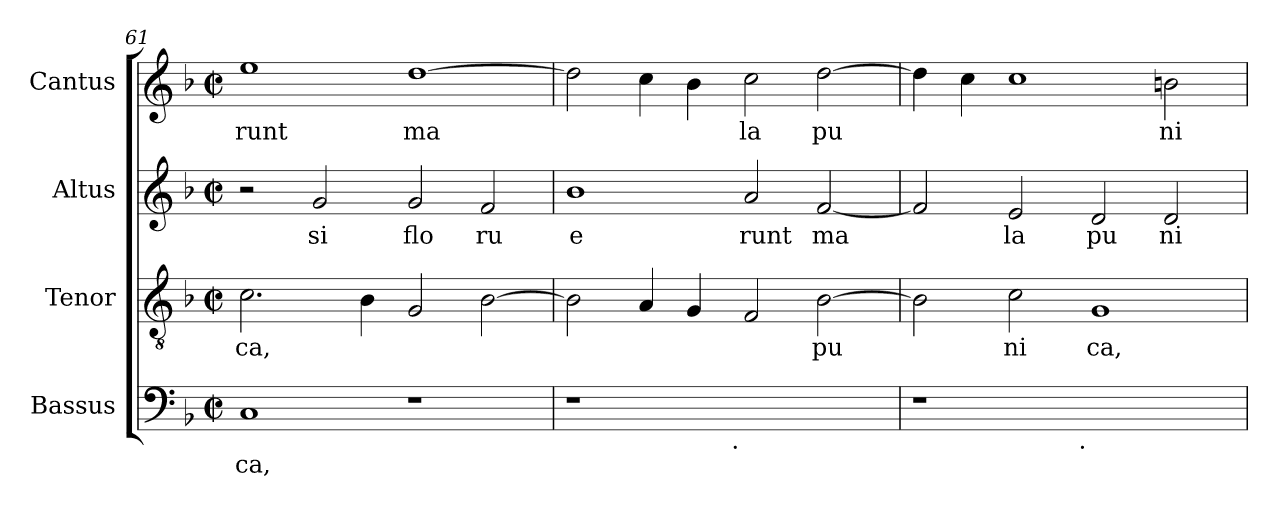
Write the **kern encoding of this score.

**kern	**text	**kern	**text	**kern	**text	**kern	**text
*part4	*part4	*part3	*part3	*part2	*part2	*part1	*part1
*staff4	*staff4	*staff3	*staff3	*staff2	*staff2	*staff1	*staff1
*I"Bassus	*	*I"Tenor	*	*I"Altus	*	*I"Cantus	*
*clefF4	*	*clefGv2	*	*clefG2	*	*clefG2	*
*k[b-]	*	*k[b-]	*	*k[b-]	*	*k[b-]	*
*F:	*	*F:	*	*F:	*	*F:	*
*M2/2	*	*M2/2	*	*M2/2	*	*M2/2	*
*met(c|)	*	*met(c|)	*	*met(c|)	*	*met(c|)	*
=61	=61	=61	=61	=61	=61	=61	=61
!	!LO:LY:b:cj	!	!LO:LY:b:cj	!	!	!	!LO:LY:b:cj
1C	ca,	2.c\	ca,	2r	.	1ee	runt
!	!	!	!	!	!LO:LY:b:cj	!	!
.	.	.	.	2g/	si	.	.
!	!	!	!LO:LY:b:cj	!	!	!	!
.	.	4B-\	.	.	.	.	.
!	!	!	!LO:LY:b:cj	!	!LO:LY:b:cj	!	!LO:LY:b:cj
1r	.	2G/	.	2g/	flo	[>1dd	ma
!	!	!	!LO:LY:b:cj	!	!LO:LY:b:cj	!	!
.	.	[>2B-\	.	2f/	ru	.	.
=62	=62	=62	=62	=62	=62	=62	=62
!	!	!	!LO:LY:b:cj	!	!LO:LY:b:cj	!	!LO:LY:b:cj
*^	*	*	*	*	*	*	*
1r	2ryy	.	2B-\]	.	1b-	e	2dd\]	.
!	!	!	!	!LO:LY:b:cj	!	!	!	!LO:LY:b:cj
.	4...ryy	.	4A/	.	.	.	4cc\	.
!	!	!	!	!LO:LY:b:cj	!	!	!	!LO:LY:b:cj
.	.	.	4G/	.	.	.	4b-\	.
!	!LO:TX:b:t=.	!	!	!	!	!	!	!
.	1ryy	.	.	.	.	.	.	.
!	!	!	!	!LO:LY:b:cj	!	!LO:LY:b:cj	!	!LO:LY:b:cj
1ryy	.	.	2F/	.	2a/	runt	2cc\	la
!	!	!	!	!LO:LY:b:cj	!	!LO:LY:b:cj	!	!LO:LY:b:cj
.	.	.	[>2B-\	pu	[<2f/	ma	[>2dd\	pu
.	32ryy	.	.	.	.	.	.	.
=63	=63	=63	=63	=63	=63	=63	=63	=63
!	!	!	!	!LO:LY:b:cj	!	!LO:LY:b:cj	!	!LO:LY:b:cj
1r	2ryy	.	2B-\]	.	2f/]	.	4dd\]	.
!	!	!	!	!	!	!	!	!LO:LY:b:cj
.	.	.	.	.	.	.	4cc\	.
!	!	!	!	!LO:LY:b:cj	!	!LO:LY:b:cj	!	!LO:LY:b:cj
.	4...ryy	.	2c\	ni	2e/	la	1cc	.
!	!LO:TX:b:t=.	!	!	!	!	!	!	!
.	1ryy	.	.	.	.	.	.	.
!	!	!	!	!LO:LY:b:cj	!	!LO:LY:b:cj	!	!
1ryy	.	.	1G	ca,	2d/	pu	.	.
!	!	!	!	!	!	!LO:LY:b:cj	!	!LO:LY:b:cj
.	.	.	.	.	2d/	ni	2b\	ni
.	32ryy	.	.	.	.	.	.	.
*v	*v	*	*	*	*	*	*	*
=	=	=	=	=	=	=	=
*-	*-	*-	*-	*-	*-	*-	*-
